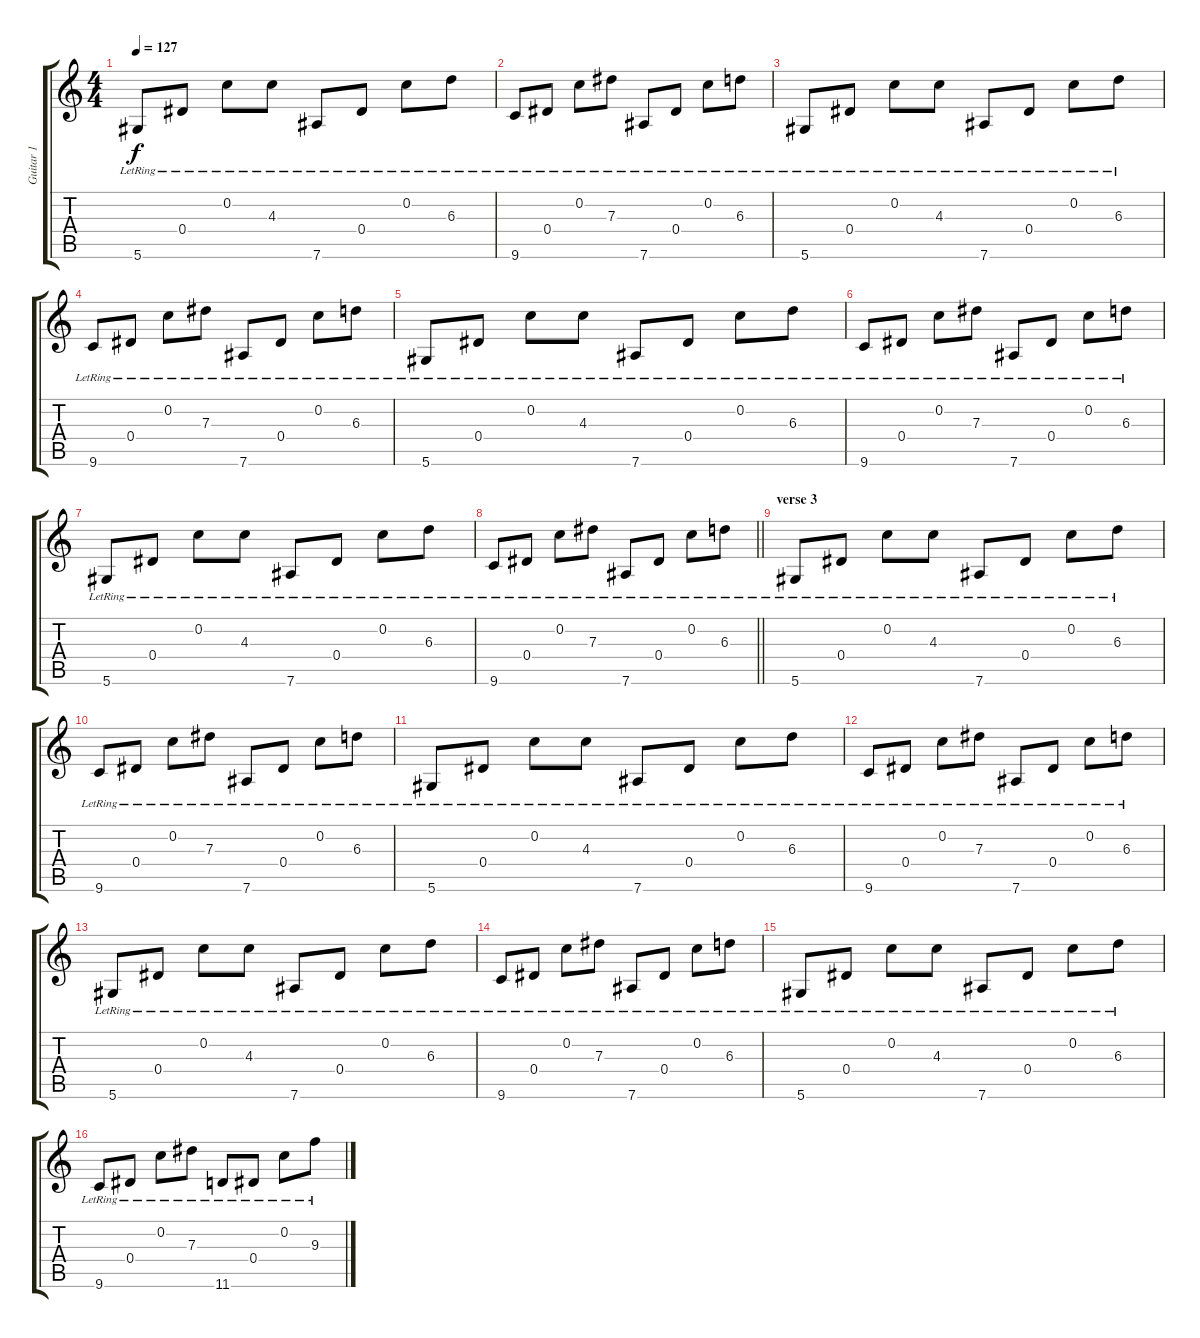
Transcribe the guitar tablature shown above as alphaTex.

\track ("Guitar 1" "Guitar 1") {instrument electricguitarjazz}
\staff {score tabs}
\tuning (Eb4 C4 Ab3 Eb3 Bb2 Eb2) {hide}
\ts (4 4)
\tempo 127
\clef g2
\ks c
5.6{lr}.8{dy f} 0.4{lr}.8 0.2{lr}.8 4.3{lr}.8 7.6{lr}.8 0.4{lr}.8 0.2{lr}.8 6.3{lr}.8 |
9.6{lr}.8 0.4{lr}.8 0.2{lr}.8 7.3{lr}.8 7.6{lr}.8 0.4{lr}.8 0.2{lr}.8 6.3{lr}.8 |
5.6{lr}.8 0.4{lr}.8 0.2{lr}.8 4.3{lr}.8 7.6{lr}.8 0.4{lr}.8 0.2{lr}.8 6.3{lr}.8 |
9.6{lr}.8 0.4{lr}.8 0.2{lr}.8 7.3{lr}.8 7.6{lr}.8 0.4{lr}.8 0.2{lr}.8 6.3{lr}.8 |
5.6{lr}.8 0.4{lr}.8 0.2{lr}.8 4.3{lr}.8 7.6{lr}.8 0.4{lr}.8 0.2{lr}.8 6.3{lr}.8 |
9.6{lr}.8 0.4{lr}.8 0.2{lr}.8 7.3{lr}.8 7.6{lr}.8 0.4{lr}.8 0.2{lr}.8 6.3{lr}.8 |
5.6{lr}.8 0.4{lr}.8 0.2{lr}.8 4.3{lr}.8 7.6{lr}.8 0.4{lr}.8 0.2{lr}.8 6.3{lr}.8 |
\barLineRight lightlight
9.6{lr}.8 0.4{lr}.8 0.2{lr}.8 7.3{lr}.8 7.6{lr}.8 0.4{lr}.8 0.2{lr}.8 6.3{lr}.8 |
\section ("" "verse 3")
5.6{lr}.8 0.4{lr}.8 0.2{lr}.8 4.3{lr}.8 7.6{lr}.8 0.4{lr}.8 0.2{lr}.8 6.3{lr}.8 |
9.6{lr}.8 0.4{lr}.8 0.2{lr}.8 7.3{lr}.8 7.6{lr}.8 0.4{lr}.8 0.2{lr}.8 6.3{lr}.8 |
5.6{lr}.8 0.4{lr}.8 0.2{lr}.8 4.3{lr}.8 7.6{lr}.8 0.4{lr}.8 0.2{lr}.8 6.3{lr}.8 |
9.6{lr}.8 0.4{lr}.8 0.2{lr}.8 7.3{lr}.8 7.6{lr}.8 0.4{lr}.8 0.2{lr}.8 6.3{lr}.8 |
5.6{lr}.8 0.4{lr}.8 0.2{lr}.8 4.3{lr}.8 7.6{lr}.8 0.4{lr}.8 0.2{lr}.8 6.3{lr}.8 |
9.6{lr}.8 0.4{lr}.8 0.2{lr}.8 7.3{lr}.8 7.6{lr}.8 0.4{lr}.8 0.2{lr}.8 6.3{lr}.8 |
5.6{lr}.8 0.4{lr}.8 0.2{lr}.8 4.3{lr}.8 7.6{lr}.8 0.4{lr}.8 0.2{lr}.8 6.3{lr}.8 |
9.6{lr}.8 0.4{lr}.8 0.2{lr}.8 7.3{lr}.8 11.6{lr}.8 0.4{lr}.8 0.2{lr}.8 9.3{lr}.8
